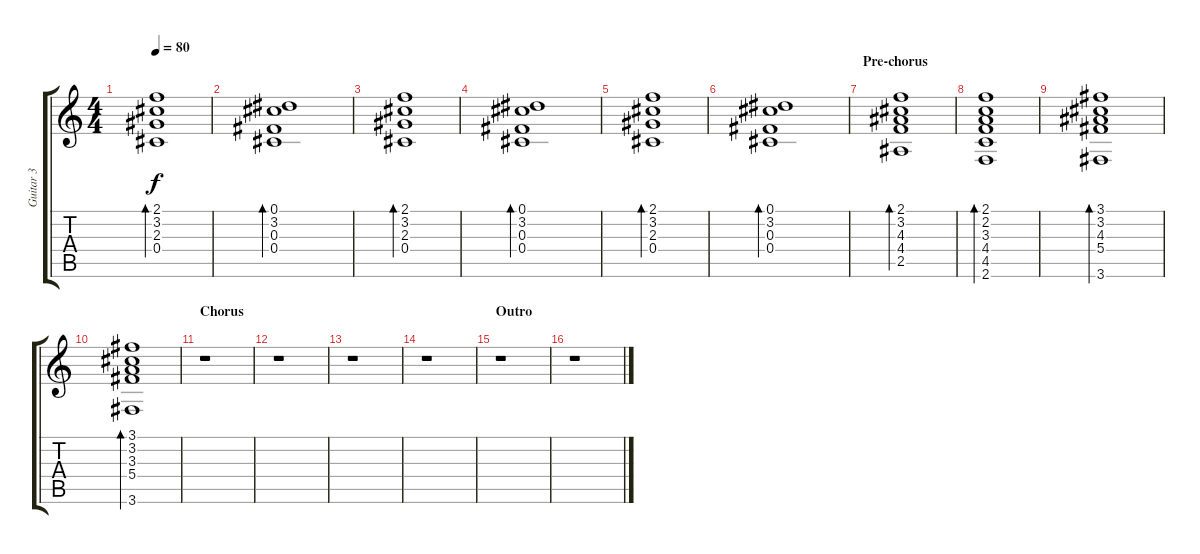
\track ("Guitar 3" "Guitar 3") {instrument electricguitarclean}
\staff {score tabs}
\tuning (Eb4 Bb3 Gb3 Db3 Ab2 Eb2) {hide}
\ts (4 4)
\tempo 80
\clef g2
\ks c
(2.1 3.2 2.3 0.4).1{bd 120 dy f} |
(0.1 3.2 0.3 0.4).1{bd 120} |
(2.1 3.2 2.3 0.4).1{bd 120} |
(0.1 3.2 0.3 0.4).1{bd 120} |
(2.1 3.2 2.3 0.4).1{bd 120} |
(0.1 3.2 0.3 0.4).1{bd 120} |
\section ("" "Pre-chorus")
(2.1 3.2 4.3 4.4 2.5).1{bd 120} |
(2.1 2.2 3.3 4.4 4.5 2.6).1{bd 120} |
(3.1 3.2 4.3 5.4 3.6).1{bd 120} |
(3.1 3.2 3.3 5.4 3.6).1{bd 120} |
\section ("" "Chorus")
r.1 |
r.1 |
r.1 |
r.1 |
\section ("" "Outro")
r.1 |
r.1
